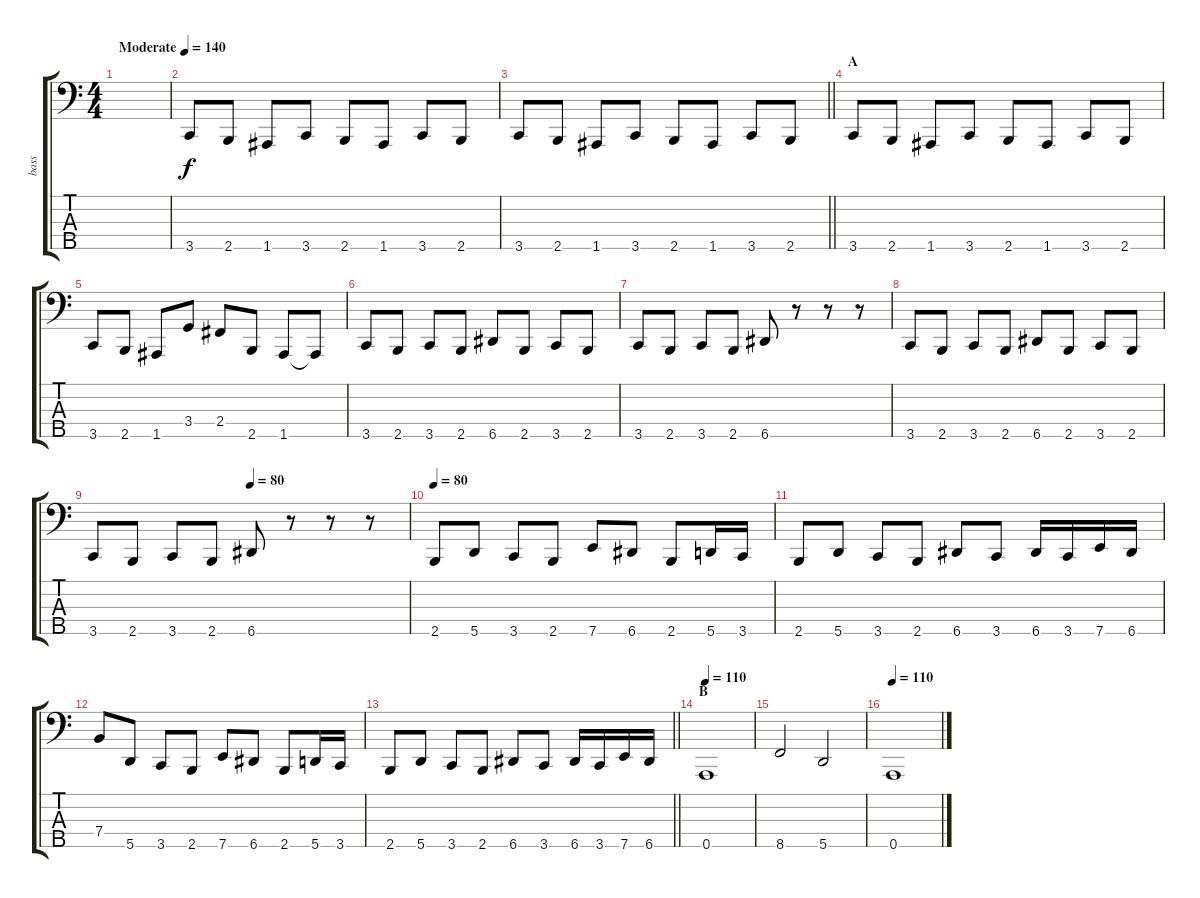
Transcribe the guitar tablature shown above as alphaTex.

\track ("bass" "bass") {instrument electricbassfinger}
\staff {score tabs}
\tuning (Gb2 D2 A1 E1 A0) {hide}
\ts (4 4)
\tempo (140 "Moderate")
\clef f4
\ks c
|
3.5.8 2.5.8 1.5.8 3.5.8 2.5.8 1.5.8 3.5.8 2.5.8 |
\barLineRight lightlight
3.5.8 2.5.8 1.5.8 3.5.8 2.5.8 1.5.8 3.5.8 2.5.8 |
\section ("" "A")
3.5.8 2.5.8 1.5.8 3.5.8 2.5.8 1.5.8 3.5.8 2.5.8 |
3.5.8 2.5.8 1.5.8 3.4.8 2.4.8 2.5.8 1.5.8 1.5{t}.8 |
3.5.8 2.5.8 3.5.8 2.5.8 6.5.8 2.5.8 3.5.8 2.5.8 |
3.5.8 2.5.8 3.5.8 2.5.8 6.5.8 r.8 r.8 r.8 |
3.5.8 2.5.8 3.5.8 2.5.8 6.5.8 2.5.8 3.5.8 2.5.8 |
\tempo (80 0.5)
3.5.8 2.5.8 3.5.8 2.5.8 6.5.8 r.8 r.8 r.8 |
\tempo 80
2.5.8 5.5.8 3.5.8 2.5.8 7.5.8 6.5.8 2.5.8 5.5.16 3.5.16 |
2.5.8 5.5.8 3.5.8 2.5.8 6.5.8 3.5.8 6.5.16 3.5.16 7.5.16 6.5.16 |
7.4.8 5.5.8 3.5.8 2.5.8 7.5.8 6.5.8 2.5.8 5.5.16 3.5.16 |
\barLineRight lightlight
2.5.8 5.5.8 3.5.8 2.5.8 6.5.8 3.5.8 6.5.16 3.5.16 7.5.16 6.5.16 |
\section ("" "B")
\tempo 110
0.5.1 |
8.5.2 5.5.2 |
\tempo 110
0.5.1
